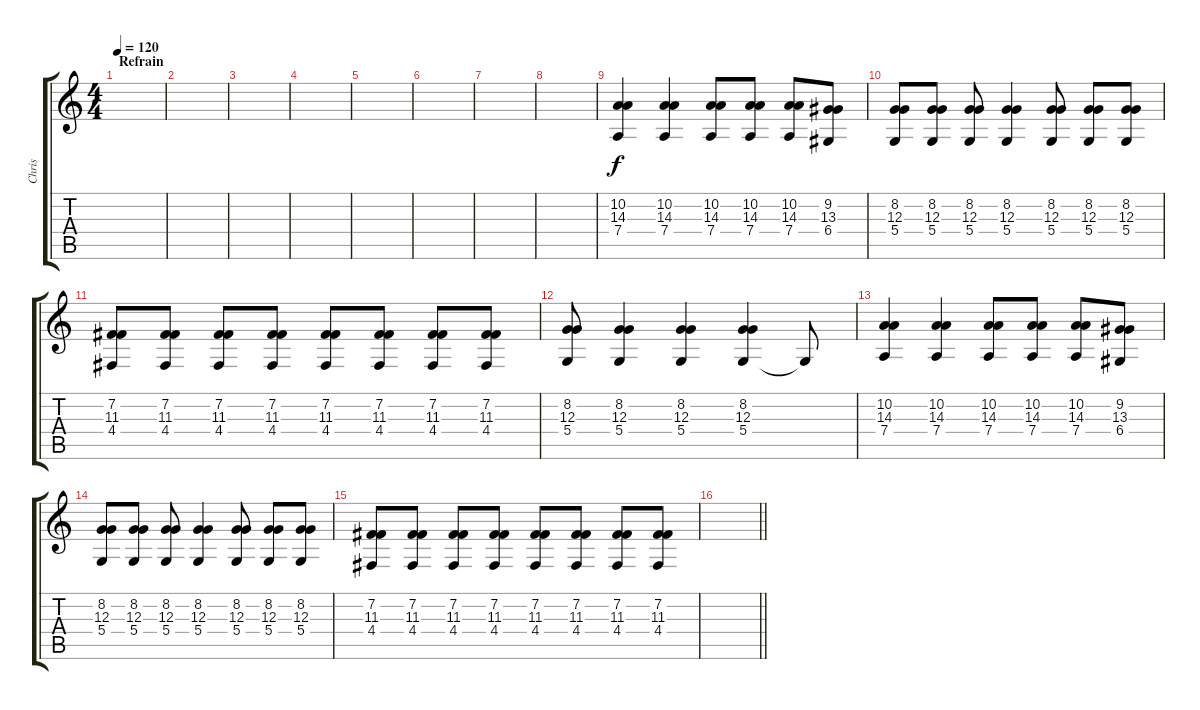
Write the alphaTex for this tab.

\track ("Chris" "Chris") {instrument choiraahs}
\staff {score tabs}
\tuning (E4 B3 G3 D3 A2 E2) {hide}
\ts (4 4)
\section ("" "Refrain")
\tempo 120
\clef g2
\ks c
|
|
|
|
|
|
|
|
(10.2 14.3 7.4).4 (10.2 14.3 7.4).4 (10.2 14.3 7.4).8 (10.2 14.3 7.4).8 (10.2 14.3 7.4).8 (9.2 13.3 6.4).8 |
(8.2 12.3 5.4).8 (8.2 12.3 5.4).8 (8.2 12.3 5.4).8 (8.2 12.3 5.4).4 (8.2 12.3 5.4).8 (8.2 12.3 5.4).8 (8.2 12.3 5.4).8 |
(7.2 11.3 4.4).8 (7.2 11.3 4.4).8 (7.2 11.3 4.4).8 (7.2 11.3 4.4).8 (7.2 11.3 4.4).8 (7.2 11.3 4.4).8 (7.2 11.3 4.4).8 (7.2 11.3 4.4).8 |
(8.2 12.3 5.4).8 (8.2 12.3 5.4).4 (8.2 12.3 5.4).4 (8.2 12.3 5.4).4 5.4{t}.8 |
(10.2 14.3 7.4).4 (10.2 14.3 7.4).4 (10.2 14.3 7.4).8 (10.2 14.3 7.4).8 (10.2 14.3 7.4).8 (9.2 13.3 6.4).8 |
(8.2 12.3 5.4).8 (8.2 12.3 5.4).8 (8.2 12.3 5.4).8 (8.2 12.3 5.4).4 (8.2 12.3 5.4).8 (8.2 12.3 5.4).8 (8.2 12.3 5.4).8 |
(7.2 11.3 4.4).8 (7.2 11.3 4.4).8 (7.2 11.3 4.4).8 (7.2 11.3 4.4).8 (7.2 11.3 4.4).8 (7.2 11.3 4.4).8 (7.2 11.3 4.4).8 (7.2 11.3 4.4).8 |
\barLineRight lightlight
